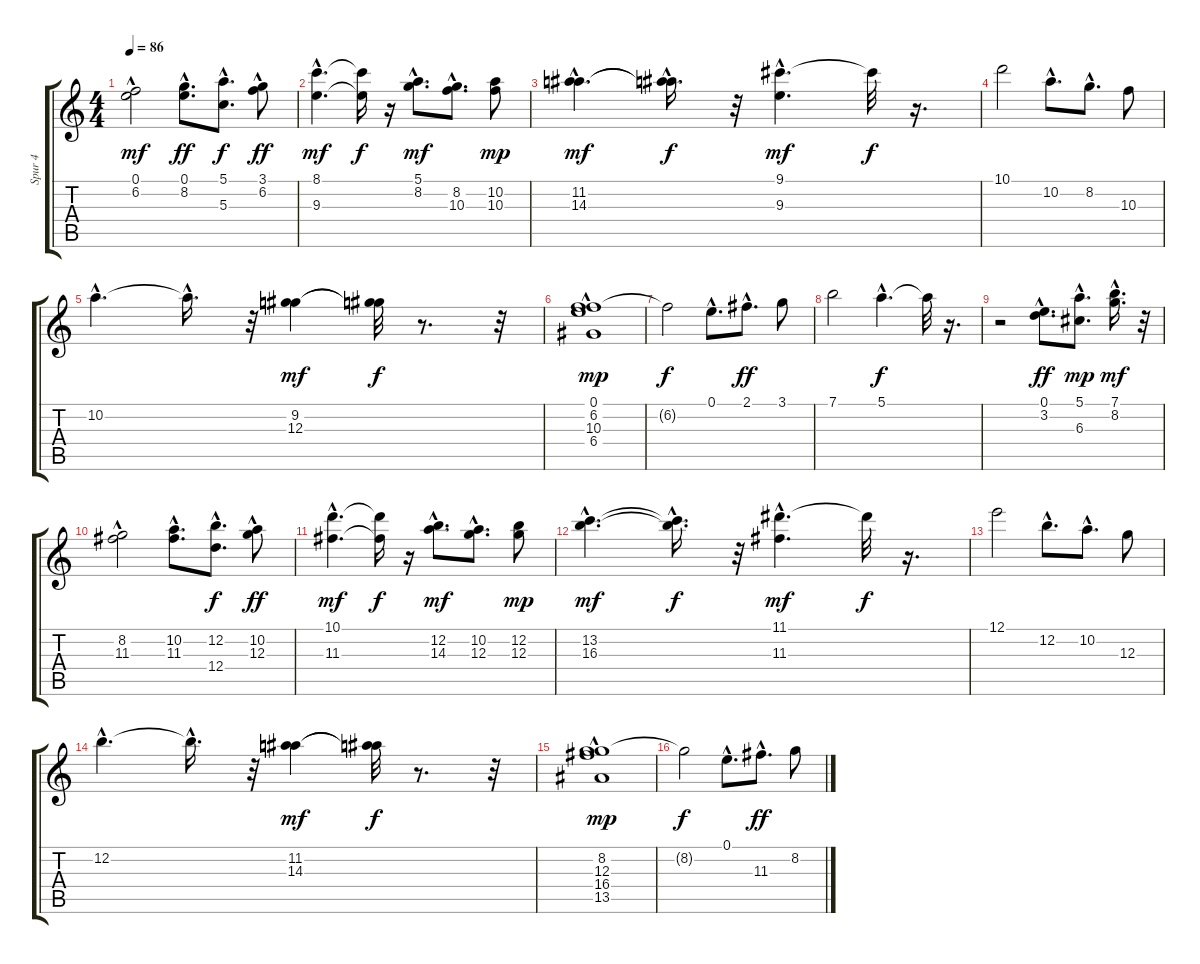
\track ("Spur 4" "Spur 4") {instrument acousticguitarnylon}
\staff {score tabs}
\tuning (E4 B3 G3 D3 A2 E2) {hide}
\ts (4 4)
\tempo 86
\clef g2
\ks c
(0.1 6.2{hac}).2{dy mf} (0.1{hac} 8.2{hac}).8{d dy ff} (5.1 5.3{hac}).8{d dy f} (3.1{hac} 6.2).8{dy ff} |
(8.1{hac} 9.3{hac}).4{d dy mf} (8.1{t} 9.3{t}).16{dy f} r.16 (5.1{hac} 8.2{hac}).8{d dy mf} (8.2{hac} 10.3{hac}).8{d} (10.2 10.3).8{dy mp} |
(11.2{hac} 14.3{hac}).4{d dy mf} (11.2{hac t} 14.3{hac t}).16{d dy f} r.32 (9.1{hac} 9.3{hac}).4{d dy mf} 9.1{t}.32{dy f} r.16{d} |
10.1.2 10.2{hac}.8{d} 8.2{hac}.8{d} 10.3.8 |
10.2{hac}.4{d} 10.2{hac t}.16{d} r.32 (9.2 12.3).4{dy mf} (9.2{t} 12.3{t}).32{dy f} r.8{d} r.32 |
(0.1{hac} 6.2 10.3{hac} 6.4{hac}).1{dy mp} |
6.2{t}.2{dy f} 0.1{hac}.8{d} 2.1{hac}.8{d dy ff} 3.1.8 |
7.1.2 5.1{hac}.4{d dy f} 5.1{t}.32 r.16{d} |
r.2 (0.1{hac} 3.2{hac}).8{d dy ff} (5.1{hac} 6.3{hac}).8{d dy mp} (7.1{hac} 8.2{hac}).16{d dy mf} r.32 |
(8.2{hac} 11.3).2 (10.2{hac} 11.3{hac}).8{d} (12.2 12.4{hac}).8{d dy f} (10.2{hac} 12.3).8{dy ff} |
(10.1{hac} 11.3{hac}).4{d dy mf} (10.1{t} 11.3{t}).16{dy f} r.16 (12.2{hac} 14.3{hac}).8{d dy mf} (10.2{hac} 12.3{hac}).8{d} (12.2 12.3).8{dy mp} |
(13.2{hac} 16.3{hac}).4{d dy mf} (13.2{hac t} 16.3{hac t}).16{d dy f} r.32 (11.1{hac} 11.3{hac}).4{d dy mf} 11.1{t}.32{dy f} r.16{d} |
12.1.2 12.2{hac}.8{d} 10.2{hac}.8{d} 12.3.8 |
12.2{hac}.4{d} 12.2{hac t}.16{d} r.32 (11.2 14.3).4{dy mf} (11.2{t} 14.3{t}).32{dy f} r.8{d} r.32 |
(8.2 12.3{hac} 16.4{hac} 13.5{hac}).1{dy mp} |
8.2{t}.2{dy f} 0.1{hac}.8{d} 11.3{hac}.8{d dy ff} 8.2.8
